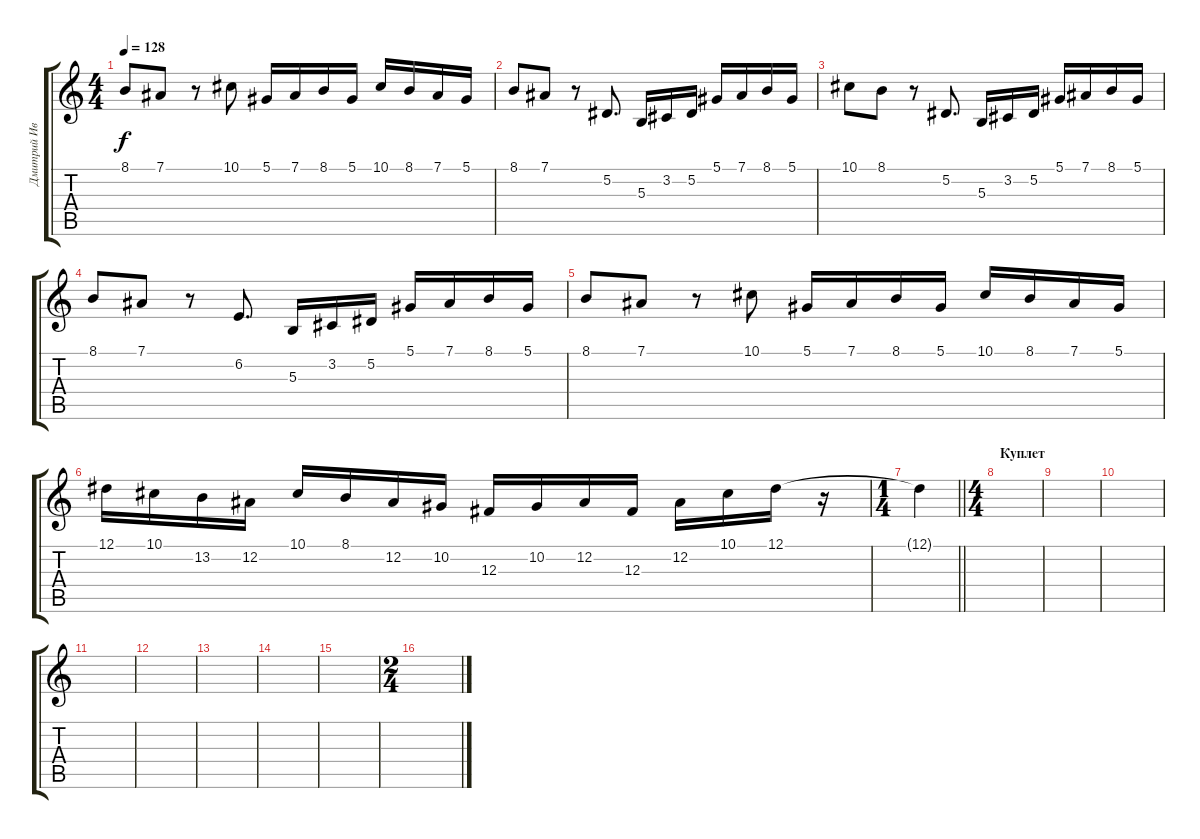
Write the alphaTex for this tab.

\track ("Дмитрий Иванов" "Дмитрий Ив") {instrument clavinet}
\staff {score tabs}
\tuning (Eb4 Bb3 Gb3 Db3 Ab2 Eb2) {hide}
\ts (4 4)
\tempo 128
\clef g2
\ks c
8.1.8{dy f} 7.1.8 r.8 10.1.8 5.1.16 7.1.16 8.1.16 5.1.16 10.1.16 8.1.16 7.1.16 5.1.16 |
8.1.8 7.1.8 r.8 5.2.8{d} 5.3.16 3.2.16 5.2.16 5.1.16 7.1.16 8.1.16 5.1.16 |
10.1.8 8.1.8 r.8 5.2.8{d} 5.3.16 3.2.16 5.2.16 5.1.16 7.1.16 8.1.16 5.1.16 |
8.1.8 7.1.8 r.8 6.2.8{d} 5.3.16 3.2.16 5.2.16 5.1.16 7.1.16 8.1.16 5.1.16 |
8.1.8 7.1.8 r.8 10.1.8 5.1.16 7.1.16 8.1.16 5.1.16 10.1.16 8.1.16 7.1.16 5.1.16 |
12.1.16 10.1.16 13.2.16 12.2.16 10.1.16 8.1.16 12.2.16 10.2.16 12.3.16 10.2.16 12.2.16 12.3.16 12.2.16 10.1.16 12.1.16 r.16 |
\ts (1 4)
\barLineRight lightlight
12.1{t}.4 |
\ts (4 4)
\section ("" "Куплет")
|
|
|
|
|
|
|
|
\ts (2 4)
